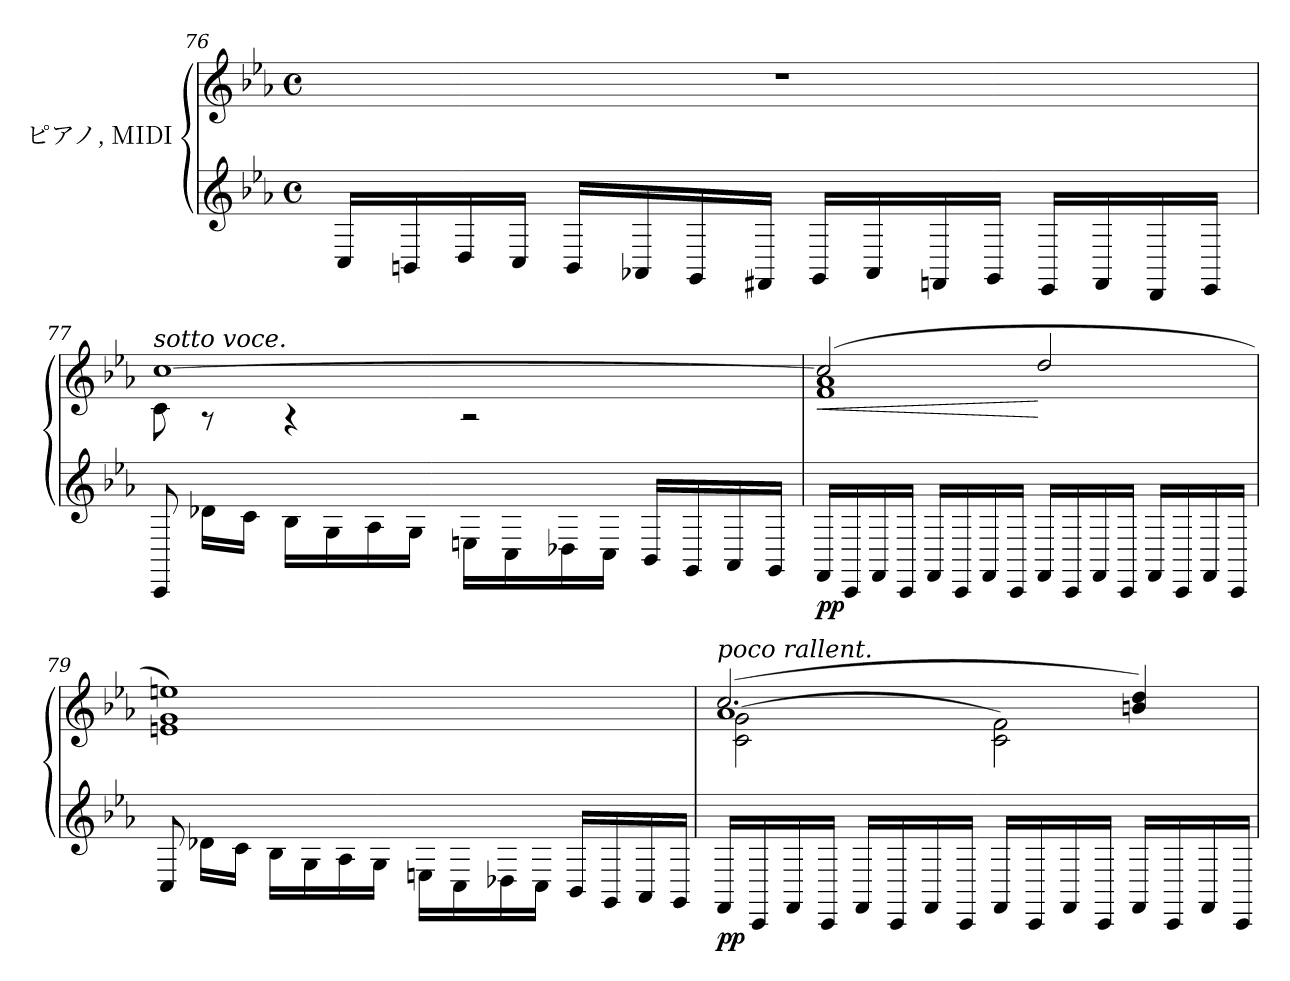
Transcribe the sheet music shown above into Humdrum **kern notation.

**kern	**kern	**dynam
*part1	*part1	*part1
*staff2	*staff1	*staff1/2
*I"ピアノ, MIDI	*	*
*clefG2	*clefG2	*
*k[b-e-a-]	*k[b-e-a-]	*
*M4/4	*M4/4	*
*met(c)	*met(c)	*
*MM145	*MM145	*
=76	=76	=76
*^	*	*
*	*^	*	*
16C/LL	16..Cyy	32.Dyy]	1r	.
.	.	64ryy	.	.
16BBn/	.	16..BBnyy	.	.
.	64ryy	.	.	.
16D/	16..Dyy	.	.	.
.	.	64ryy	.	.
*	*	*	*MM134	*
16C/JJ	.	16..Cyy	.	.
.	64ryy	.	.	.
*	*	*	*MM145	*
16BB/LL	16..BByy	.	.	.
.	.	64ryy	.	.
16AA-X/	.	16..AA-Xyy	.	.
.	64ryy	.	.	.
16GG/	16..GGyy	.	.	.
.	.	64ryy	.	.
*	*	*	*MM131	*
16FF#X/JJ	.	16..FF#Xyy	.	.
.	64ryy	.	.	.
*	*	*	*MM141	*
16GG/LL	16..GGyy	.	.	.
.	.	64ryy	.	.
16AA-/	.	16..AA-yy	.	.
.	64ryy	.	.	.
16FFn/	16..FFyy	.	.	.
*	*	*	*MM124	*
.	.	64ryy	.	.
*	*	*	*MM126	*
16GG/JJ	.	16..GGyy	.	.
.	64ryy	.	.	.
16EE-/LL	16..EE-yy	.	.	.
.	.	64ryy	.	.
*	*	*	*MM123	*
16FF/	.	16..FFyy	.	.
.	64ryy	.	.	.
*	*	*	*MM128	*
16DD/	16..DDyy	.	.	.
.	.	64ryy	.	.
*	*	*	*MM96	*
16EE-/JJ	.	16EE-yy	.	.
.	64ryy	.	.	.
=77	=77	=77	=77	=77
*	*	*	*MM121	*
*	*	*	*^	*
!	!	!	!LO:TX:a:i:t=sotto voce.	!	!
8CC/	8ryy	[8CCyy	[1cc	8c\	.
*	*	*	*MM144	*	*
16d-X\LL	16..d-Xyy	32.CCyy]	.	8r	.
.	.	64ryy	.	.	.
16c\JJ	.	16..cyy	.	.	.
.	64ryy	.	.	.	.
*	*	*	*MM140	*	*
16B-\LL	16..B-yy	.	.	4r	.
.	.	64ryy	.	.	.
16G\	.	16..Gyy	.	.	.
.	64ryy	.	.	.	.
16A-\	16..A-yy	.	.	.	.
.	.	64ryy	.	.	.
*	*	*	*MM138	*	*
16G\JJ	.	16..Gyy	.	.	.
.	64ryy	.	.	.	.
*	*	*	*MM137	*	*
16En\LL	16..Eyy	.	.	2r	.
.	.	64ryy	.	.	.
16C\	.	16..Cyy	.	.	.
.	64ryy	.	.	.	.
16D-X\	16..D-yy	.	.	.	.
.	.	64ryy	.	.	.
*	*	*	*MM133	*	*
16C\JJ	.	16..Cyy	.	.	.
.	64ryy	.	.	.	.
*	*	*	*MM135	*	*
16BB-/LL	16..BB-yy	.	.	.	.
.	.	64ryy	.	.	.
16GG/	.	16..GGyy	.	.	.
.	64ryy	.	.	.	.
16AA-/	16..AA-yy	.	.	.	.
.	.	64ryy	.	.	.
*	*	*	*MM104	*	*
16GG/JJ	.	16GGyy	.	.	.
.	64ryy	.	.	.	.
*v	*v	*v	*	*	*
!!LO:LB:g=z	!!
=78	=78	=78	=78
*	*MM127	*	*
*^	*	*	*
!	!	!	!	!LO:HP:b
!	!	!	!	!LO:DY:n=1:b=2
*v	*v	*	*	*
16FF/LL	(>2cc/]	1f 1a-	< pp
16CC/	.	.	.
*	*MM121	*	*
16FF/	.	.	.
16CC/JJ	.	.	.
*	*MM130	*	*
16FF/LL	.	.	.
16CC/	.	.	.
16FF/	.	.	.
*	*MM98	*	*
16CC/JJ	.	.	.
*	*MM125	*	*
16FF/LL	2dd/	.	[
16CC/	.	.	.
16FF/	.	.	.
16CC/JJ	.	.	.
*	*MM120	*	*
16FF/LL	.	.	.
16CC/	.	.	.
16FF/	.	.	.
*	*MM104	*	*
16CC/JJ	.	.	.
*	*v	*v	*
=79	=79	=79
*	*MM112	*
*^	*	*
*	*^	*	*
8C/	8ryy	8Cyy	1en 1g 1een)	.
*	*	*	*MM135	*
16d-X\LL	16..d-Xyy	16ryy	.	.
16c\JJ	.	16..cyy	.	.
.	64ryy	.	.	.
*	*	*	*MM149	*
16B-\LL	16..B-yy	.	.	.
.	.	64ryy	.	.
16G\	.	16..Gyy	.	.
.	64ryy	.	.	.
16A-\	16..A-yy	.	.	.
.	.	64ryy	.	.
*	*	*	*MM144	*
16G\JJ	.	16..Gyy	.	.
.	64ryy	.	.	.
*	*	*	*MM146	*
16En\LL	16..Eyy	.	.	.
.	.	64ryy	.	.
16C\	.	16..Cyy	.	.
.	64ryy	.	.	.
16D-X\	16..D-yy	.	.	.
.	.	64ryy	.	.
*	*	*	*MM138	*
16C\JJ	.	16..Cyy	.	.
.	64ryy	.	.	.
*	*	*	*MM142	*
16BB-/LL	16..BB-yy	.	.	.
.	.	64ryy	.	.
16GG/	.	16..GGyy	.	.
.	64ryy	.	.	.
16AA-/	16..AA-yy	.	.	.
.	.	64ryy	.	.
*	*	*	*MM103	*
16GG/JJ	.	[16GGyy	.	.
.	64ryy	.	.	.
=80	=80	=80	=80	=80
*	*	*	*MM126	*
*	*	*	*^	*
*	*	*	*	*^	*
!	!	!	!LO:TX:a:i:t=poco rallent.	!	!	!
!	!	!	!	!	!	!LO:DY:b=2
16FF/LL	16..FFyy	32.GGyy]	(>2.cc/	1a-	(<2c\ 2g\	pp
.	.	64ryy	.	.	.	.
16CC/	.	16..CCyy	.	.	.	.
.	64ryy	.	.	.	.	.
*	*	*	*MM121	*	*	*
16FF/	16..FFyy	.	.	.	.	.
.	.	64ryy	.	.	.	.
16CC/JJ	.	16..CCyy	.	.	.	.
.	64ryy	.	.	.	.	.
*	*	*	*MM128	*	*	*
16FF/LL	16..FFyy	.	.	.	.	.
.	.	64ryy	.	.	.	.
16CC/	.	16..CCyy	.	.	.	.
.	64ryy	.	.	.	.	.
16FF/	16..FFyy	.	.	.	.	.
.	.	64ryy	.	.	.	.
*	*	*	*MM106	*	*	*
16CC/JJ	.	16..CCyy	.	.	.	.
.	64ryy	.	.	.	.	.
*	*	*	*MM121	*	*	*
16FF/LL	16..FFyy	.	.	.	2c\ 2f\)	.
.	.	64ryy	.	.	.	.
16CC/	.	16..CCyy	.	.	.	.
.	64ryy	.	.	.	.	.
16FF/	16..FFyy	.	.	.	.	.
.	.	64ryy	.	.	.	.
*	*	*	*MM91	*	*	*
16CC/JJ	.	16..CCyy	.	.	.	.
.	64ryy	.	.	.	.	.
*	*	*	*MM106	*	*	*
16FF/LL	16..FFyy	.	4bn/ 4dd/)	.	.	.
.	.	64ryy	.	.	.	.
16CC/	.	16..CCyy	.	.	.	.
.	64ryy	.	.	.	.	.
*	*	*	*MM95	*	*	*
16FF/	16..FFyy	.	.	.	.	.
.	.	64ryy	.	.	.	.
16CC/JJ	.	16CCyy	.	.	.	.
.	64ryy	.	.	.	.	.
*v	*v	*v	*	*	*	*
*	*v	*v	*v	*
=	=	=
*-	*-	*-
